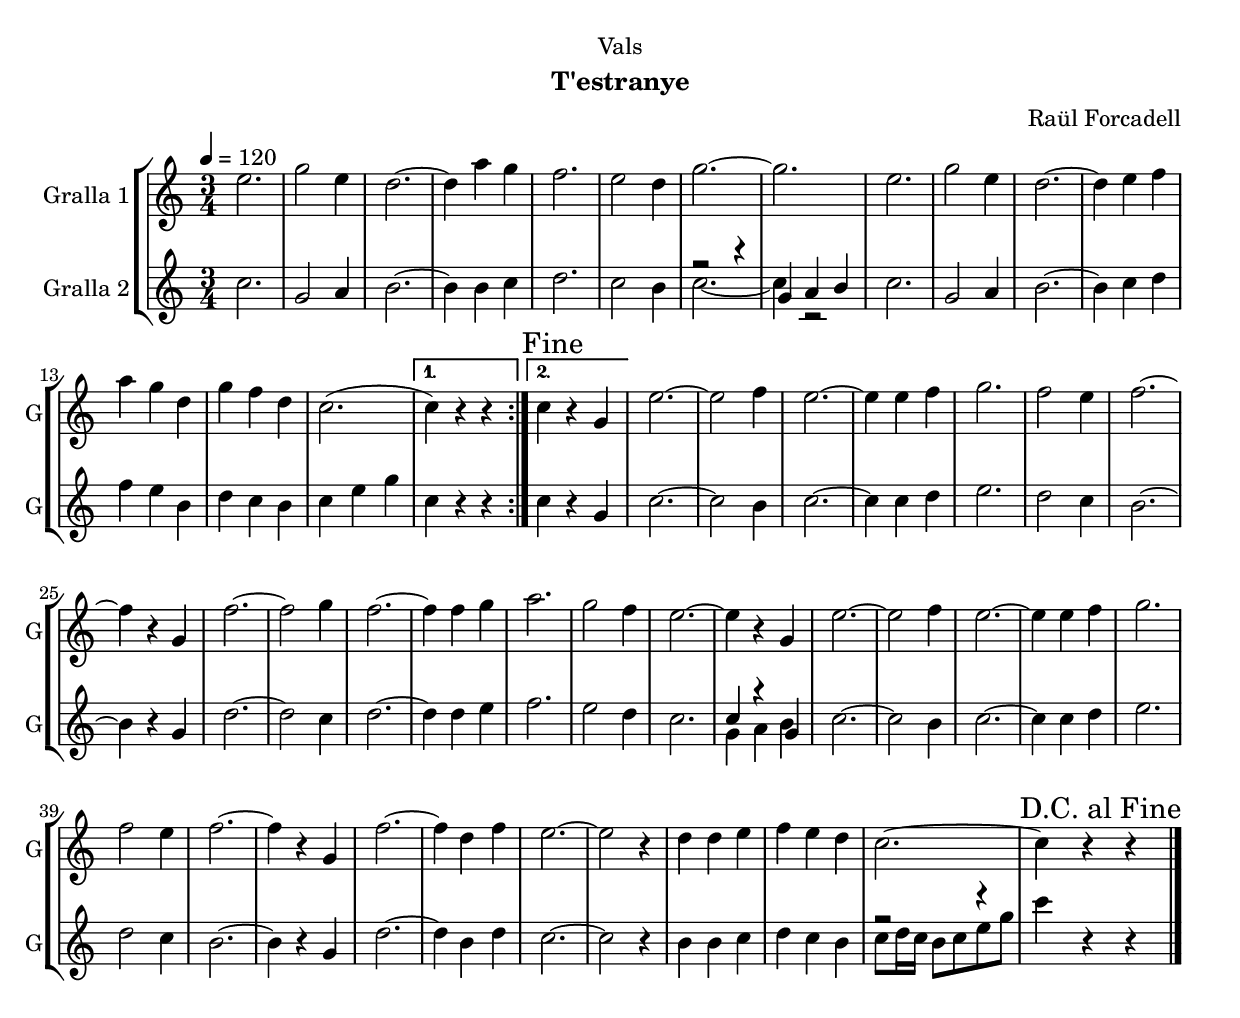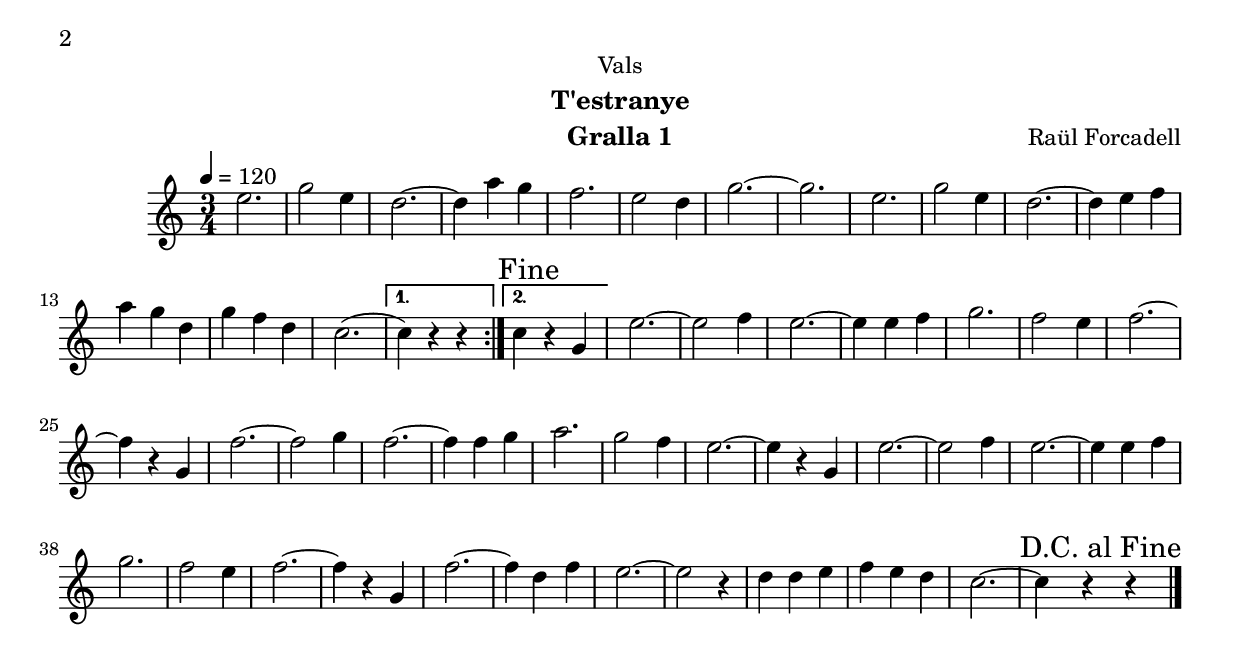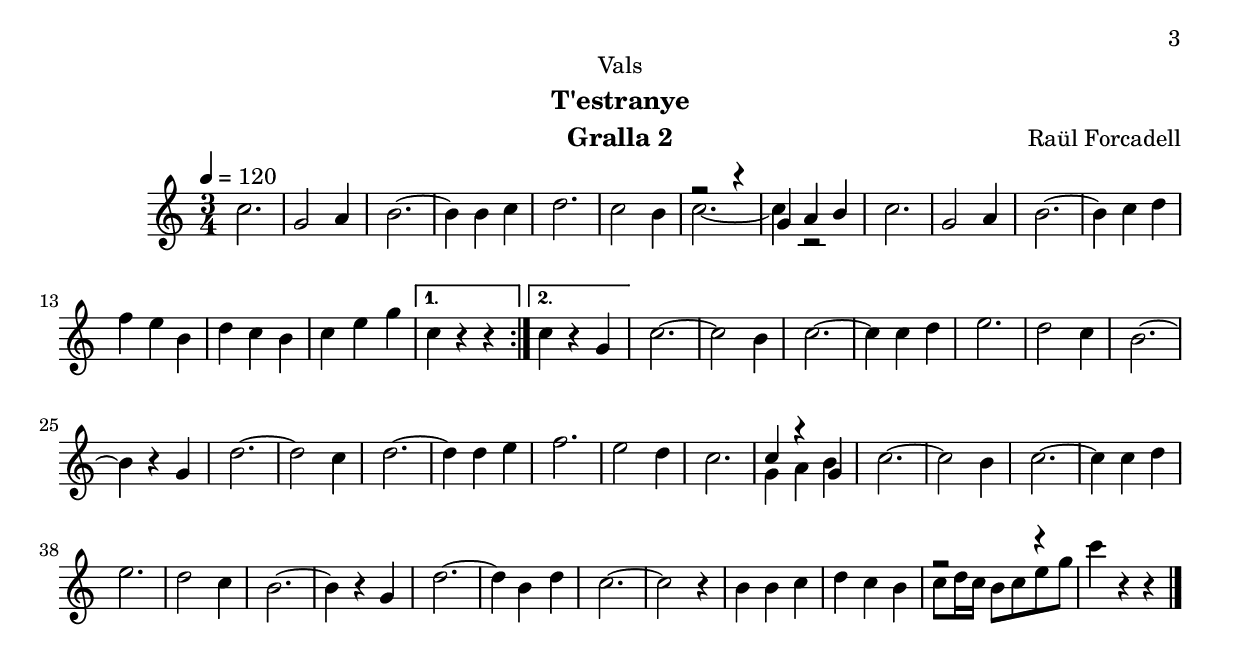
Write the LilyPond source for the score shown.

\version "2.22.1"

\header {
  dedication="Vals"
  title=""
  subtitle="T'estranye"
  subsubtitle=""
  poet=""
  meter=""
  piece=""
  composer="Raül Forcadell"
  arranger=""
  opus=""
  instrument=""
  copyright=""
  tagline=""
}

liniaroAa =
\relative e''
{
  \tempo 4=120
  \clef treble
  \key c \major
  \time 3/4
  \repeat volta 2 { e2.  |
  g2 e4  |
  d2. ~  |
  d4 a' g  |
  %05
  f2.  |
  e2 d4  |
  g2. ~  |
  g2.  |
  e2.  |
  %10
  g2 e4  |
  d2. ~  |
  d4 e f  |
  a4 g d  |
  g4 f d  |
  %15
  c2. ( }
  \alternative { { c4 ) r r }
  { \mark "Fine" c4 r g } }
  e'2. ~  |
  e2 f4  | % troigo!
  %20
  e2. ~  |
  e4 e f  |
  g2.  |
  f2 e4  |
  f2. ~  |
  %25
  f4 r g,  |
  f'2. ~  |
  f2 g4  |
  f2. ~  |
  f4 f g  |
  %30
  a2.  |
  g2 f4  |
  e2. ~  |
  e4 r g,  |
  e'2. ~  |
  %35
  e2 f4  | % troigo!
  e2. ~  |
  e4 e f  |
  g2.  |
  f2 e4  |
  %40
  f2. ~  |
  f4 r g,  |
  f'2. ~  |
  f4 d f  |
  e2. ~  |
  %45
  e2 r4  |
  d4 d e  |
  f4 e d  |
  c2. ~  |
  \mark "D.C. al Fine" c4 r r  \bar "|."
}

liniaroAb =
\relative c''
{
  \tempo 4=120
  \clef treble
  \key c \major
  \time 3/4
  \repeat volta 2 { c2.  |
  g2 a4  |
  b2. ~  |
  b4 b c  |
  %05
  d2.  |
  c2 b4  |
  << { r2 r4 } \\ { c2. ~ } >>  |
  << { g4 a b } \\ { c4 r2 } >>  | % kompletite
  c2.  |
  %10
  g2 a4  |
  b2. ~  |
  b4 c d  |
  f4 e b  |
  d4 c b  |
  %15
  c4 e g }
  \alternative { { c,4 r r }
  { c4 r g } }
  c2. ~  |
  c2 b4  | % troigo!
  %20
  c2. ~  |
  c4 c d  |
  e2.  |
  d2 c4  |
  b2. ~  |
  %25
  b4 r g  |
  d'2. ~  |
  d2 c4  |
  d2. ~  |
  d4 d e  |
  %30
  f2.  |
  e2 d4  |
  c2.   |
  << { c4 r g } \\ { g4 a b } >>  |
  c2. ~  |
  %35
  c2 b4  | % troigo!
  c2. ~  |
  c4 c d  |
  e2.  |
  d2 c4  |
  %40
  b2. ~  |
  b4 r g  |
  d'2. ~  |
  d4 b d  |
  c2. ~  |
  %45
  c2 r4  |
  b4 b c  |
  d4 c b  |
  << { r2 r4 } \\ { c8 d16 c b8 c e g } >>  |
  c4 r r  \bar "|."
}

\bookpart {
  \score {
    \new StaffGroup {
      \override Score.RehearsalMark #'self-alignment-X = #LEFT
      <<
        \new Staff \with {instrumentName = #"Gralla 1" shortInstrumentName = #"G"} \liniaroAa
        \new Staff \with {instrumentName = #"Gralla 2" shortInstrumentName = #"G"} \liniaroAb
      >>
    }
    \layout {}
  }
  \score { \unfoldRepeats
    \new StaffGroup {
      \override Score.RehearsalMark #'self-alignment-X = #LEFT
      <<
        \new Staff \with {instrumentName = #"Gralla 1" shortInstrumentName = #"G"} \liniaroAa
        \new Staff \with {instrumentName = #"Gralla 2" shortInstrumentName = #"G"} \liniaroAb
      >>
    }
    \midi {
      \set Staff.midiInstrument = "oboe"
      \set DrumStaff.midiInstrument = "drums"
    }
  }
}

\bookpart {
  \header {instrument="Gralla 1"}
  \score {
    \new StaffGroup {
      \override Score.RehearsalMark #'self-alignment-X = #LEFT
      <<
        \new Staff \liniaroAa
      >>
    }
    \layout {}
  }
  \score { \unfoldRepeats
    \new StaffGroup {
      \override Score.RehearsalMark #'self-alignment-X = #LEFT
      <<
        \new Staff \liniaroAa
      >>
    }
    \midi {
      \set Staff.midiInstrument = "oboe"
      \set DrumStaff.midiInstrument = "drums"
    }
  }
}

\bookpart {
  \header {instrument="Gralla 2"}
  \score {
    \new StaffGroup {
      \override Score.RehearsalMark #'self-alignment-X = #LEFT
      <<
        \new Staff \liniaroAb
      >>
    }
    \layout {}
  }
  \score { \unfoldRepeats
    \new StaffGroup {
      \override Score.RehearsalMark #'self-alignment-X = #LEFT
      <<
        \new Staff \liniaroAb
      >>
    }
    \midi {
      \set Staff.midiInstrument = "oboe"
      \set DrumStaff.midiInstrument = "drums"
    }
  }
}

